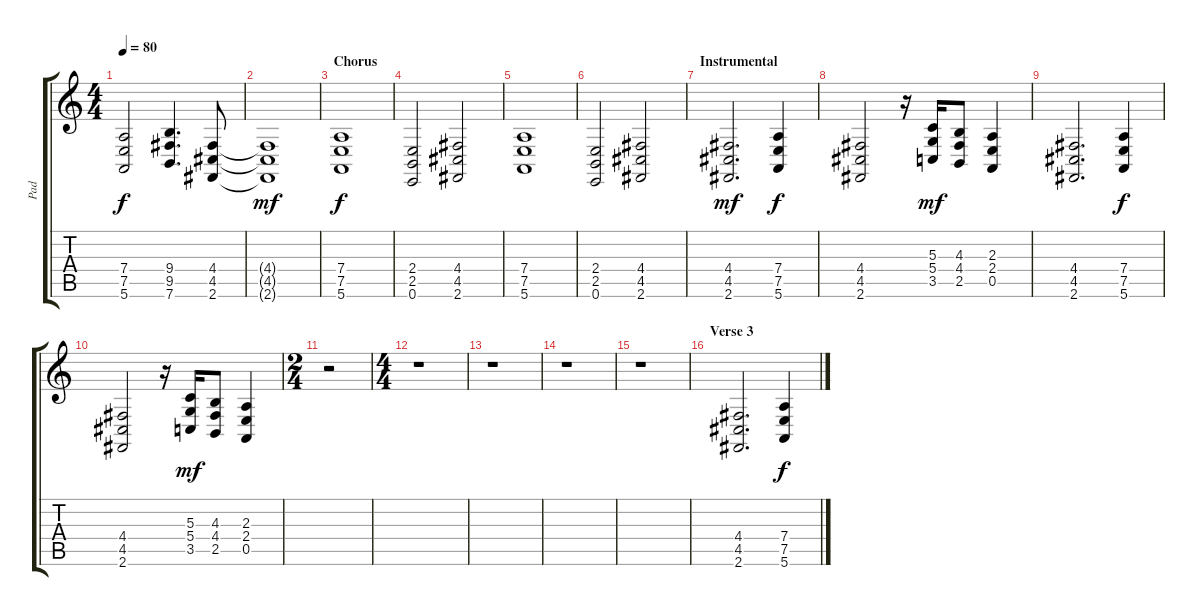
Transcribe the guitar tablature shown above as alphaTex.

\track ("Pad" "Pad") {instrument pad3polysynth}
\staff {score tabs}
\tuning (E4 B3 G3 D3 A2 E2) {hide}
\ts (4 4)
\tempo 80
\clef g2
\ks c
(7.4 7.5 5.6).2{dy f} (9.4 9.5 7.6).4{d} (4.4 4.5 2.6).8 |
(4.4{t} 4.5{t} 2.6{t}).1{dy mf} |
\section ("" "Chorus")
(7.4 7.5 5.6).1{dy f} |
(2.4 2.5 0.6).2 (4.4 4.5 2.6).2 |
(7.4 7.5 5.6).1 |
(2.4 2.5 0.6).2 (4.4 4.5 2.6).2 |
\section ("" "Instrumental")
(4.4 4.5 2.6).2{d dy mf} (7.4 7.5 5.6).4{dy f} |
(4.4 4.5 2.6).2 r.16 (5.3 5.4 3.5).16{dy mf} (4.3 4.4 2.5).8 (2.3 2.4 0.5).4 |
(4.4 4.5 2.6).2{d} (7.4 7.5 5.6).4{dy f} |
(4.4 4.5 2.6).2 r.16 (5.3 5.4 3.5).16{dy mf} (4.3 4.4 2.5).8 (2.3 2.4 0.5).4 |
\ts (2 4)
r.2 |
\ts (4 4)
r.1 |
r.1 |
r.1 |
r.1 |
\section ("" "Verse 3")
(4.4 4.5 2.6).2{d} (7.4 7.5 5.6).4{dy f}
